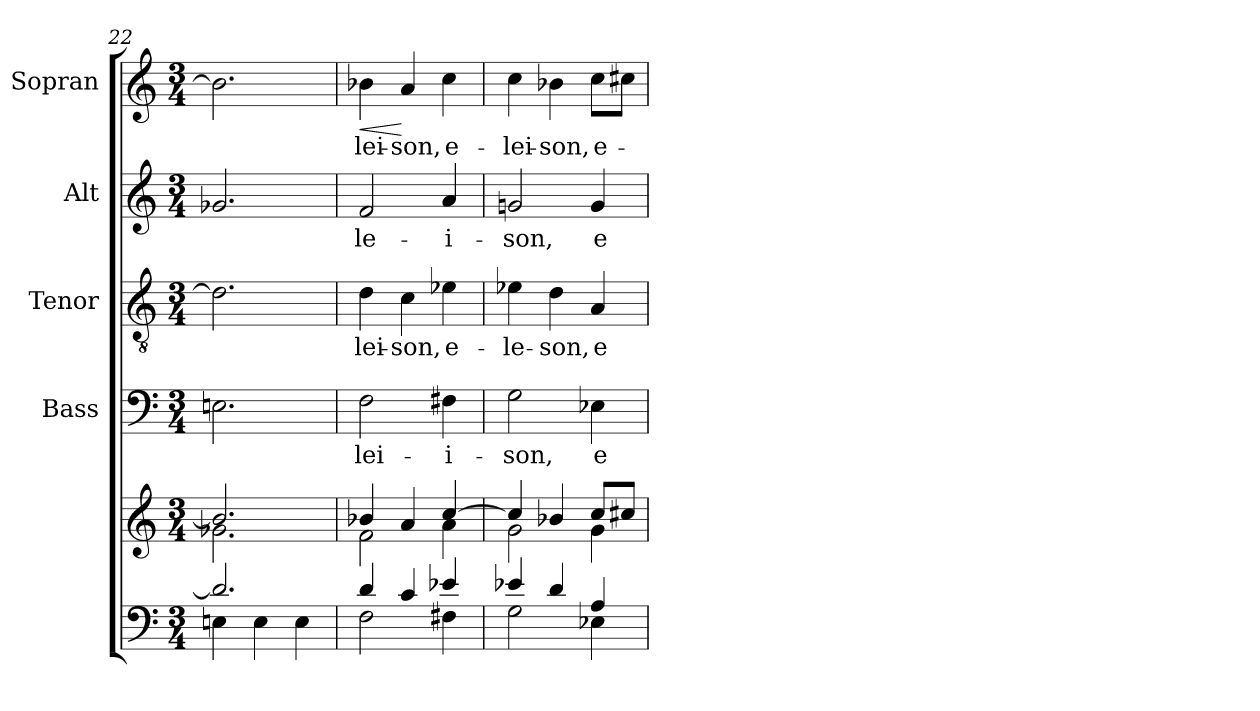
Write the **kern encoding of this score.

**kern	**kern	**kern	**text	**kern	**text	**kern	**text	**kern	**text	**dynam
*part5	*part5	*part4	*part4	*part3	*part3	*part2	*part2	*part1	*part1	*part1
*staff6	*staff5	*staff4	*staff4	*staff3	*staff3	*staff2	*staff2	*staff1	*staff1	*staff1
*	*	*I"Bass	*	*I"Tenor	*	*I"Alt	*	*I"Sopran	*	*
*	*	*I'B.	*	*I'T.	*	*I'A.	*	*I'S.	*	*
*clefF4	*clefG2	*clefF4	*	*clefGv2	*	*clefG2	*	*clefG2	*	*
*k[]	*k[]	*k[]	*	*k[]	*	*k[]	*	*k[]	*	*
*C:	*C:	*C:	*	*C:	*	*C:	*	*C:	*	*
*M3/4	*M3/4	*M3/4	*	*M3/4	*	*M3/4	*	*M3/4	*	*
=22	=22	=22	=22	=22	=22	=22	=22	=22	=22	=22
*^	*^	*	*	*	*	*	*	*	*	*
2.d-/]	4En\	2.b-/]	2.g-X\	2.En\	.	2.d-\]	.	2.g-X/	.	2.b-\]	.	.
.	4E\	.	.	.	.	.	.	.	.	.	.	.
.	4E\	.	.	.	.	.	.	.	.	.	.	.
=23	=23	=23	=23	=23	=23	=23	=23	=23	=23	=23	=23	=23
!	!	!	!	!	!LO:LY:b	!	!LO:LY:b	!	!LO:LY:b	!	!LO:LY:b	!LO:HP:b
4d/	2F\	4b-X/	2f\	2F\	-lei-	4d\	-lei-	2f/	-le-	4b-X\	-lei-	<
!	!	!	!	!	!	!	!LO:LY:b	!	!	!	!LO:LY:b	!
4c/	.	4a/	.	.	.	4c\	-son,	.	.	4a/	-son,	[
!	!	!	!	!	!LO:LY:b	!	!LO:LY:b	!	!LO:LY:b	!	!LO:LY:b	!
4e-X/	4F#X\	[>4cc/	4a\	4F#X\	-i-	4e-X\	e-	4a/	-i-	4cc\	e-	.
!!LO:LB:g=z
=24	=24	=24	=24	=24	=24	=24	=24	=24	=24	=24	=24	=24
!	!	!	!	!	!LO:LY:b	!	!LO:LY:b	!	!LO:LY:b	!	!LO:LY:b	!
4e-X/	2G\	4cc/]	2g\	2G\	-son,	4e-X\	-le-	2gn/	-son,	4cc\	-lei-	.
!	!	!	!	!	!	!	!LO:LY:b	!	!	!	!LO:LY:b	!
4d/	.	4b-X/	.	.	.	4d\	-son,	.	.	4b-X\	-son,	.
!	!	!	!	!	!LO:LY:b	!	!LO:LY:b	!	!LO:LY:b	!	!LO:LY:b	!
4A/	4E-X\	8cc/L	4g\	4E-X\	e-	4A/	e-	4g/	e-	8cc\L	e-	.
.	.	8cc#X/J	.	.	.	.	.	.	.	8cc#X\J	.	.
*v	*v	*	*	*	*	*	*	*	*	*	*	*
*	*v	*v	*	*	*	*	*	*	*	*	*
=	=	=	=	=	=	=	=	=	=	=
*-	*-	*-	*-	*-	*-	*-	*-	*-	*-	*-
